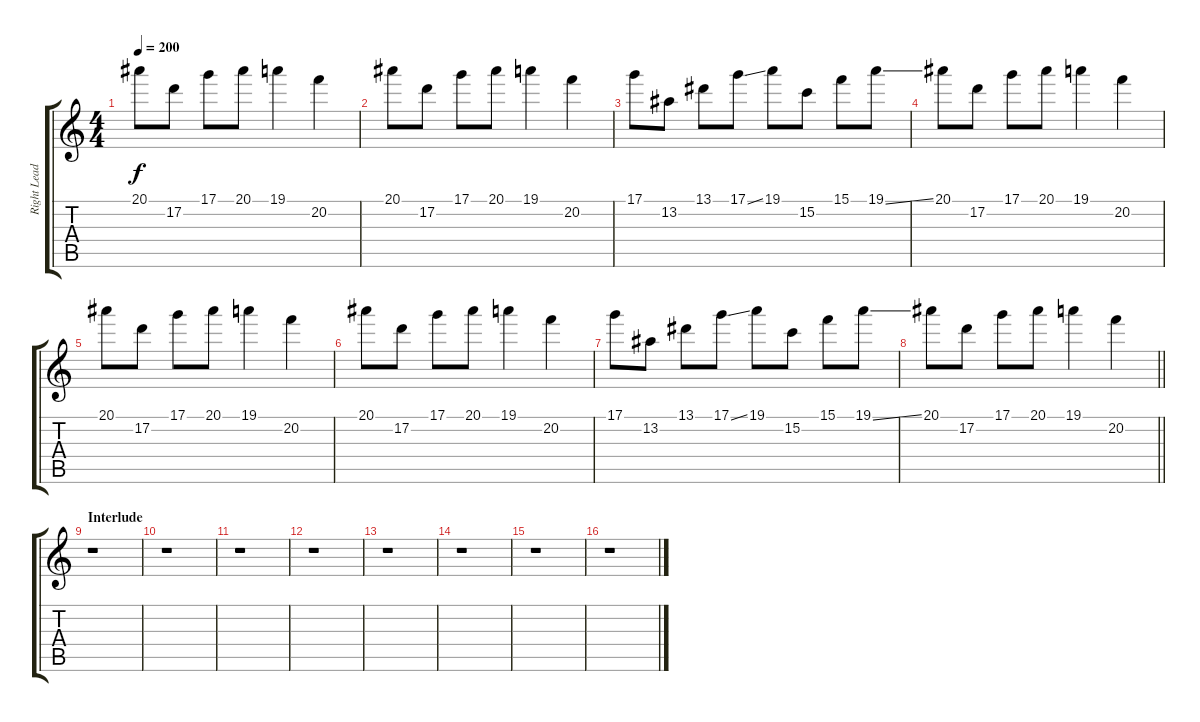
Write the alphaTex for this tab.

\track ("Right Lead Gtr" "Right Lead") {instrument distortionguitar}
\staff {score tabs}
\tuning (D4 A3 F3 C3 G2 D2) {hide}
\ts (4 4)
\tempo 200
\clef g2
\ks c
20.1.8{dy f} 17.2.8 17.1.8 20.1.8 19.1.4 20.2.4 |
20.1.8 17.2.8 17.1.8 20.1.8 19.1.4 20.2.4 |
17.1.8 13.2.8 13.1.8 17.1{ss}.8 19.1.8 15.2.8 15.1.8 19.1{ss}.8 |
20.1.8 17.2.8 17.1.8 20.1.8 19.1.4 20.2.4 |
20.1.8 17.2.8 17.1.8 20.1.8 19.1.4 20.2.4 |
20.1.8 17.2.8 17.1.8 20.1.8 19.1.4 20.2.4 |
17.1.8 13.2.8 13.1.8 17.1{ss}.8 19.1.8 15.2.8 15.1.8 19.1{ss}.8 |
\barLineRight lightlight
20.1.8 17.2.8 17.1.8 20.1.8 19.1.4 20.2.4 |
\section ("" "Interlude")
r.1 |
r.1 |
r.1 |
r.1 |
r.1 |
r.1 |
r.1 |
r.1
